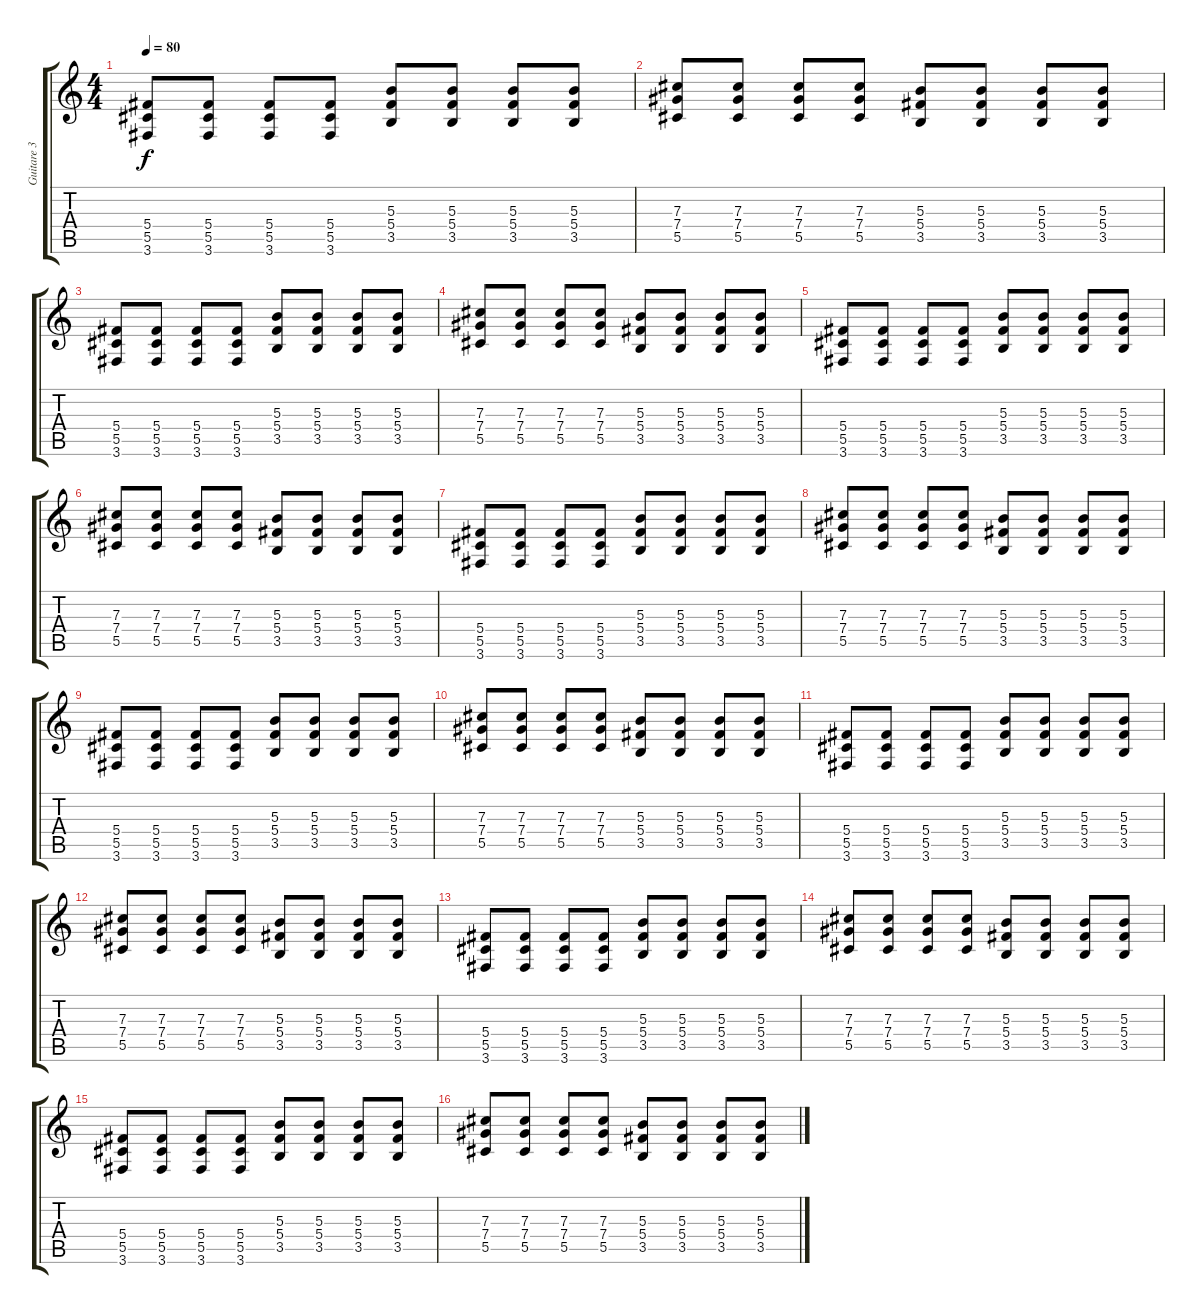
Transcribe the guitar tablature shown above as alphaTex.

\track ("Guitare 3" "Guitare 3") {instrument distortionguitar}
\staff {score tabs}
\tuning (Eb4 Bb3 Gb3 Db3 Ab2 Eb2) {hide}
\ts (4 4)
\tempo 80
\clef g2
\ks c
(5.4 5.5 3.6).8{dy f} (5.4 5.5 3.6).8 (5.4 5.5 3.6).8 (5.4 5.5 3.6).8 (5.3 5.4 3.5).8 (5.3 5.4 3.5).8 (5.3 5.4 3.5).8 (5.3 5.4 3.5).8 |
(7.3 7.4 5.5).8 (7.3 7.4 5.5).8 (7.3 7.4 5.5).8 (7.3 7.4 5.5).8 (5.3 5.4 3.5).8 (5.3 5.4 3.5).8 (5.3 5.4 3.5).8 (5.3 5.4 3.5).8 |
(5.4 5.5 3.6).8 (5.4 5.5 3.6).8 (5.4 5.5 3.6).8 (5.4 5.5 3.6).8 (5.3 5.4 3.5).8 (5.3 5.4 3.5).8 (5.3 5.4 3.5).8 (5.3 5.4 3.5).8 |
(7.3 7.4 5.5).8 (7.3 7.4 5.5).8 (7.3 7.4 5.5).8 (7.3 7.4 5.5).8 (5.3 5.4 3.5).8 (5.3 5.4 3.5).8 (5.3 5.4 3.5).8 (5.3 5.4 3.5).8 |
(5.4 5.5 3.6).8 (5.4 5.5 3.6).8 (5.4 5.5 3.6).8 (5.4 5.5 3.6).8 (5.3 5.4 3.5).8 (5.3 5.4 3.5).8 (5.3 5.4 3.5).8 (5.3 5.4 3.5).8 |
(7.3 7.4 5.5).8 (7.3 7.4 5.5).8 (7.3 7.4 5.5).8 (7.3 7.4 5.5).8 (5.3 5.4 3.5).8 (5.3 5.4 3.5).8 (5.3 5.4 3.5).8 (5.3 5.4 3.5).8 |
(5.4 5.5 3.6).8 (5.4 5.5 3.6).8 (5.4 5.5 3.6).8 (5.4 5.5 3.6).8 (5.3 5.4 3.5).8 (5.3 5.4 3.5).8 (5.3 5.4 3.5).8 (5.3 5.4 3.5).8 |
(7.3 7.4 5.5).8 (7.3 7.4 5.5).8 (7.3 7.4 5.5).8 (7.3 7.4 5.5).8 (5.3 5.4 3.5).8 (5.3 5.4 3.5).8 (5.3 5.4 3.5).8 (5.3 5.4 3.5).8 |
(5.4 5.5 3.6).8 (5.4 5.5 3.6).8 (5.4 5.5 3.6).8 (5.4 5.5 3.6).8 (5.3 5.4 3.5).8 (5.3 5.4 3.5).8 (5.3 5.4 3.5).8 (5.3 5.4 3.5).8 |
(7.3 7.4 5.5).8 (7.3 7.4 5.5).8 (7.3 7.4 5.5).8 (7.3 7.4 5.5).8 (5.3 5.4 3.5).8 (5.3 5.4 3.5).8 (5.3 5.4 3.5).8 (5.3 5.4 3.5).8 |
(5.4 5.5 3.6).8 (5.4 5.5 3.6).8 (5.4 5.5 3.6).8 (5.4 5.5 3.6).8 (5.3 5.4 3.5).8 (5.3 5.4 3.5).8 (5.3 5.4 3.5).8 (5.3 5.4 3.5).8 |
(7.3 7.4 5.5).8 (7.3 7.4 5.5).8 (7.3 7.4 5.5).8 (7.3 7.4 5.5).8 (5.3 5.4 3.5).8 (5.3 5.4 3.5).8 (5.3 5.4 3.5).8 (5.3 5.4 3.5).8 |
(5.4 5.5 3.6).8 (5.4 5.5 3.6).8 (5.4 5.5 3.6).8 (5.4 5.5 3.6).8 (5.3 5.4 3.5).8 (5.3 5.4 3.5).8 (5.3 5.4 3.5).8 (5.3 5.4 3.5).8 |
(7.3 7.4 5.5).8 (7.3 7.4 5.5).8 (7.3 7.4 5.5).8 (7.3 7.4 5.5).8 (5.3 5.4 3.5).8 (5.3 5.4 3.5).8 (5.3 5.4 3.5).8 (5.3 5.4 3.5).8 |
(5.4 5.5 3.6).8 (5.4 5.5 3.6).8 (5.4 5.5 3.6).8 (5.4 5.5 3.6).8 (5.3 5.4 3.5).8 (5.3 5.4 3.5).8 (5.3 5.4 3.5).8 (5.3 5.4 3.5).8 |
(7.3 7.4 5.5).8 (7.3 7.4 5.5).8 (7.3 7.4 5.5).8 (7.3 7.4 5.5).8 (5.3 5.4 3.5).8 (5.3 5.4 3.5).8 (5.3 5.4 3.5).8 (5.3 5.4 3.5).8
